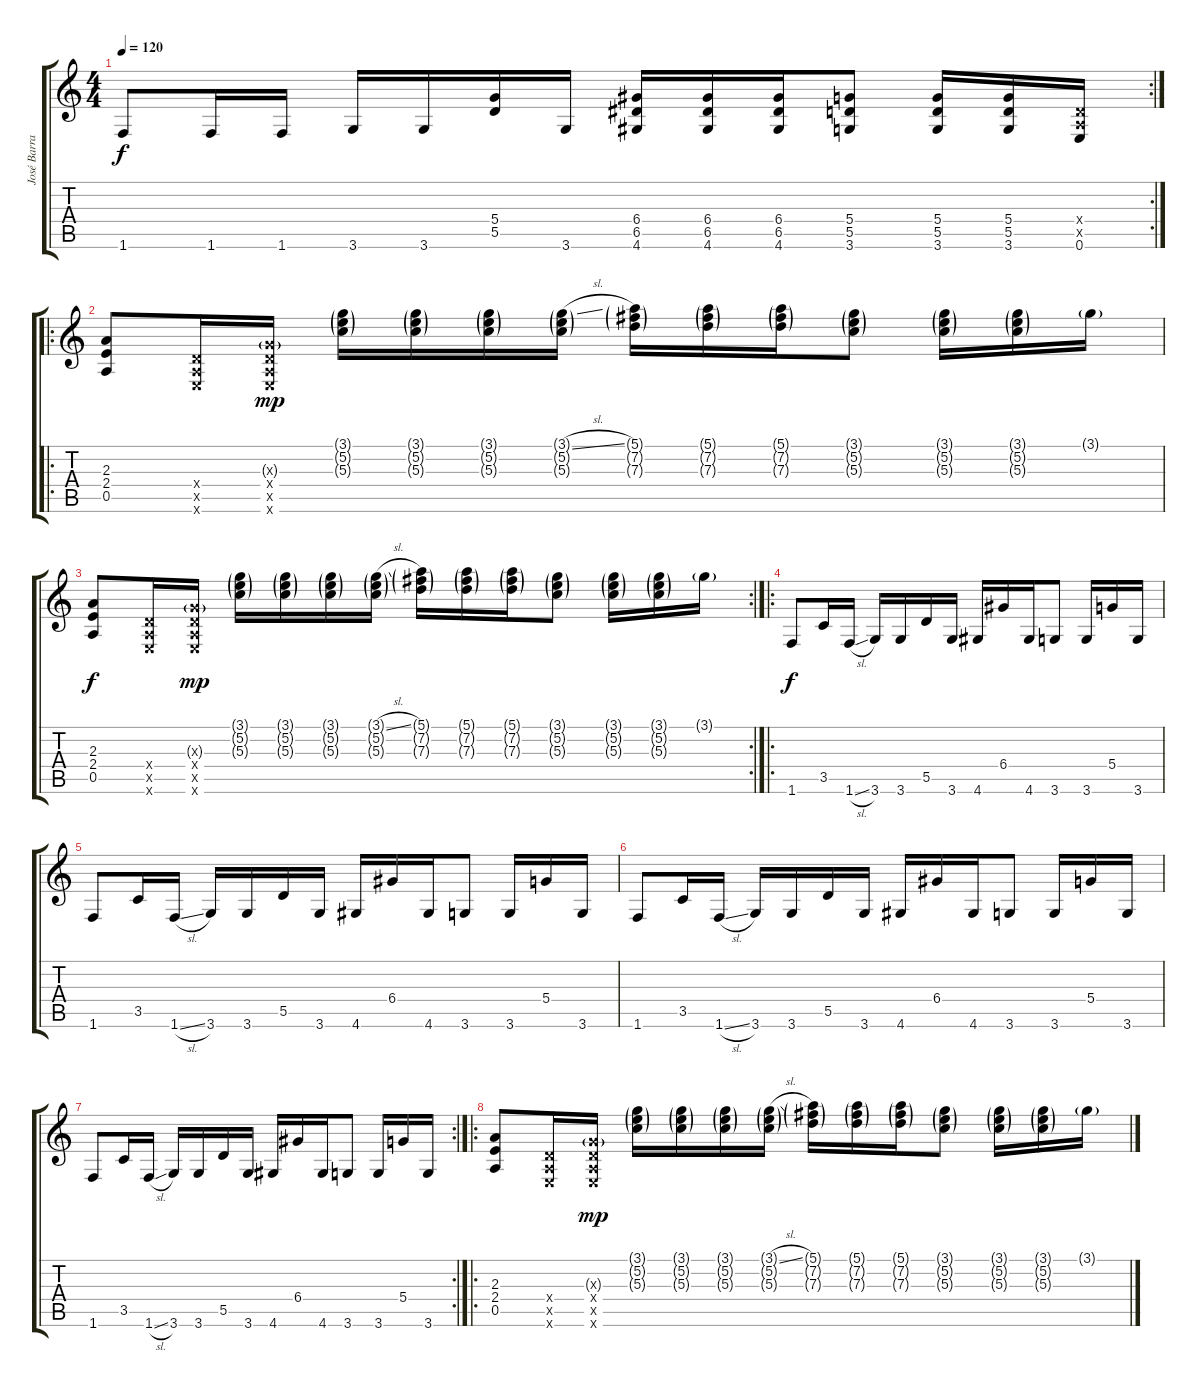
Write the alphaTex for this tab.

\track ("José Barraza" "José Barra") {instrument electricguitarclean}
\staff {score tabs}
\tuning (E4 B3 G3 D3 A2 E2) {hide}
\rc 2
\ts (4 4)
\tempo 120
\clef g2
\ks c
1.6.8{dy f} 1.6.16 1.6.16 3.6.16 3.6.16 (5.4 5.5).16 3.6.16 (6.4 6.5 4.6).16 (6.4 6.5 4.6).16 (6.4 6.5 4.6).16 (5.4 5.5 3.6).8 (5.4 5.5 3.6).16 (5.4 5.5 3.6).16 (0.4{x} 0.5{x} 0.6).16 |
\ro
(2.3 2.4 0.5).8 (0.4{x} 0.5{x} 0.6{x}).16 (0.3{g x} 0.4{x} 0.5{x} 0.6{x}).16{dy mp} (3.1{g} 5.2{g} 5.3{g}).16 (3.1{g} 5.2{g} 5.3{g}).16 (3.1{g} 5.2{g} 5.3{g}).16 (3.1{sl g} 5.2{g} 5.3{g}).16 (5.1{g} 7.2{g} 7.3{g}).16 (5.1{g} 7.2{g} 7.3{g}).16 (5.1{g} 7.2{g} 7.3{g}).16 (3.1{g} 5.2{g} 5.3{g}).8 (3.1{g} 5.2{g} 5.3{g}).16 (3.1{g} 5.2{g} 5.3{g}).16 3.1{g}.16 |
\rc 2
(2.3 2.4 0.5).8{dy f} (0.4{x} 0.5{x} 0.6{x}).16 (0.3{g x} 0.4{x} 0.5{x} 0.6{x}).16{dy mp} (3.1{g} 5.2{g} 5.3{g}).16 (3.1{g} 5.2{g} 5.3{g}).16 (3.1{g} 5.2{g} 5.3{g}).16 (3.1{sl g} 5.2{g} 5.3{g}).16 (5.1{g} 7.2{g} 7.3{g}).16 (5.1{g} 7.2{g} 7.3{g}).16 (5.1{g} 7.2{g} 7.3{g}).16 (3.1{g} 5.2{g} 5.3{g}).8 (3.1{g} 5.2{g} 5.3{g}).16 (3.1{g} 5.2{g} 5.3{g}).16 3.1{g}.16 |
\ro
1.6.8{dy f instrument distortionguitar} 3.5.16 1.6{sl}.16 3.6.16 3.6.16 5.5.16 3.6.16 4.6.16 6.4.16 4.6.16 3.6.8 3.6.16 5.4.16 3.6.16 |
1.6.8{instrument distortionguitar} 3.5.16 1.6{sl}.16 3.6.16 3.6.16 5.5.16 3.6.16 4.6.16 6.4.16 4.6.16 3.6.8 3.6.16 5.4.16 3.6.16 |
1.6.8{instrument distortionguitar} 3.5.16 1.6{sl}.16 3.6.16 3.6.16 5.5.16 3.6.16 4.6.16 6.4.16 4.6.16 3.6.8 3.6.16 5.4.16 3.6.16 |
\rc 2
1.6.8{instrument distortionguitar} 3.5.16 1.6{sl}.16 3.6.16 3.6.16 5.5.16 3.6.16 4.6.16 6.4.16 4.6.16 3.6.8 3.6.16 5.4.16 3.6.16 |
\ro
(2.3 2.4 0.5).8 (0.4{x} 0.5{x} 0.6{x}).16 (0.3{g x} 0.4{x} 0.5{x} 0.6{x}).16{dy mp} (3.1{g} 5.2{g} 5.3{g}).16 (3.1{g} 5.2{g} 5.3{g}).16 (3.1{g} 5.2{g} 5.3{g}).16 (3.1{sl g} 5.2{g} 5.3{g}).16 (5.1{g} 7.2{g} 7.3{g}).16 (5.1{g} 7.2{g} 7.3{g}).16 (5.1{g} 7.2{g} 7.3{g}).16 (3.1{g} 5.2{g} 5.3{g}).8 (3.1{g} 5.2{g} 5.3{g}).16 (3.1{g} 5.2{g} 5.3{g}).16 3.1{g}.16
